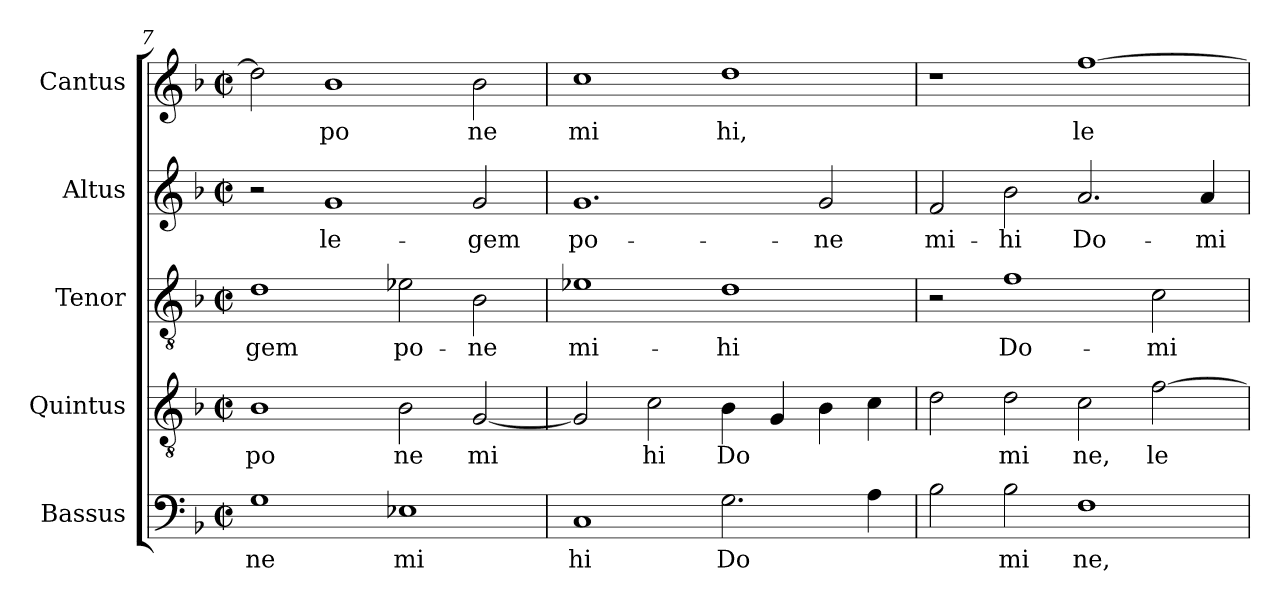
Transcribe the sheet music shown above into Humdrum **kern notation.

**kern	**text	**kern	**text	**kern	**text	**kern	**text	**kern	**text
*part5	*part5	*part4	*part4	*part3	*part3	*part2	*part2	*part1	*part1
*staff5	*staff5	*staff4	*staff4	*staff3	*staff3	*staff2	*staff2	*staff1	*staff1
*I"Bassus	*	*I"Quintus	*	*I"Tenor	*	*I"Altus	*	*I"Cantus	*
*clefF4	*	*clefGv2	*	*clefGv2	*	*clefG2	*	*clefG2	*
*k[b-]	*	*k[b-]	*	*k[b-]	*	*k[b-]	*	*k[b-]	*
*F:	*	*F:	*	*F:	*	*F:	*	*F:	*
*M2/2	*	*M2/2	*	*M2/2	*	*M2/2	*	*M2/2	*
*met(c|)	*	*met(c|)	*	*met(c|)	*	*met(c|)	*	*met(c|)	*
=7	=7	=7	=7	=7	=7	=7	=7	=7	=7
!	!LO:LY:b:cj	!	!LO:LY:b:cj	!	!LO:LY:b:cj	!	!	!	!LO:LY:b:cj
1G	ne	1B-	po	1d	-gem	2r	.	2dd\]	.
!	!	!	!	!	!	!	!LO:LY:b:cj	!	!LO:LY:b:cj
.	.	.	.	.	.	1g	le-	1b-	po
!	!LO:LY:b:cj	!	!LO:LY:b:cj	!	!LO:LY:b:cj	!	!	!	!
1E-X	mi	2B-\	ne	2e-X\	po-	.	.	.	.
!	!	!	!LO:LY:b:cj	!	!LO:LY:b:cj	!	!LO:LY:b:cj	!	!LO:LY:b:cj
.	.	[<2G/	mi	2B-\	-ne	2g/	-gem	2b-\	ne
=8	=8	=8	=8	=8	=8	=8	=8	=8	=8
!	!LO:LY:b:cj	!	!LO:LY:b:cj	!	!LO:LY:b:cj	!	!LO:LY:b:cj	!	!LO:LY:b:cj
1C	hi	2G/]	.	1e-X	mi-	1.g	po-	1cc	mi
!	!	!	!LO:LY:b:cj	!	!	!	!	!	!
.	.	2c\	hi	.	.	.	.	.	.
!	!LO:LY:b:cj	!	!LO:LY:b:cj	!	!LO:LY:b:cj	!	!	!	!LO:LY:b:cj
2.G\	Do	4B-\	Do	1d	-hi	.	.	1dd	hi,
!	!	!	!LO:LY:b:cj	!	!	!	!	!	!
.	.	4G/	.	.	.	.	.	.	.
!	!	!	!LO:LY:b:cj	!	!	!	!LO:LY:b:cj	!	!
.	.	4B-\	.	.	.	2g/	-ne	.	.
!	!LO:LY:b:cj	!	!LO:LY:b:cj	!	!	!	!	!	!
4A\	.	4c\	.	.	.	.	.	.	.
=9	=9	=9	=9	=9	=9	=9	=9	=9	=9
!	!LO:LY:b:cj	!	!LO:LY:b:cj	!	!	!	!LO:LY:b:cj	!	!
2B-\	.	2d\	.	2r	.	2f/	mi-	1r	.
!	!LO:LY:b:cj	!	!LO:LY:b:cj	!	!LO:LY:b:cj	!	!LO:LY:b:cj	!	!
2B-\	mi	2d\	mi	1f	Do-	2b-\	-hi	.	.
!	!LO:LY:b:cj	!	!LO:LY:b:cj	!	!	!	!LO:LY:b:cj	!	!LO:LY:b:cj
1F	ne,	2c\	ne,	.	.	2.a/	Do-	[>1ff	le
!	!	!	!LO:LY:b:cj	!	!LO:LY:b:cj	!	!	!	!
.	.	[>2f\	le	2c\	-mi-	.	.	.	.
!	!	!	!	!	!	!	!LO:LY:b:cj	!	!
.	.	.	.	.	.	4a/	-mi-	.	.
=	=	=	=	=	=	=	=	=	=
*-	*-	*-	*-	*-	*-	*-	*-	*-	*-
